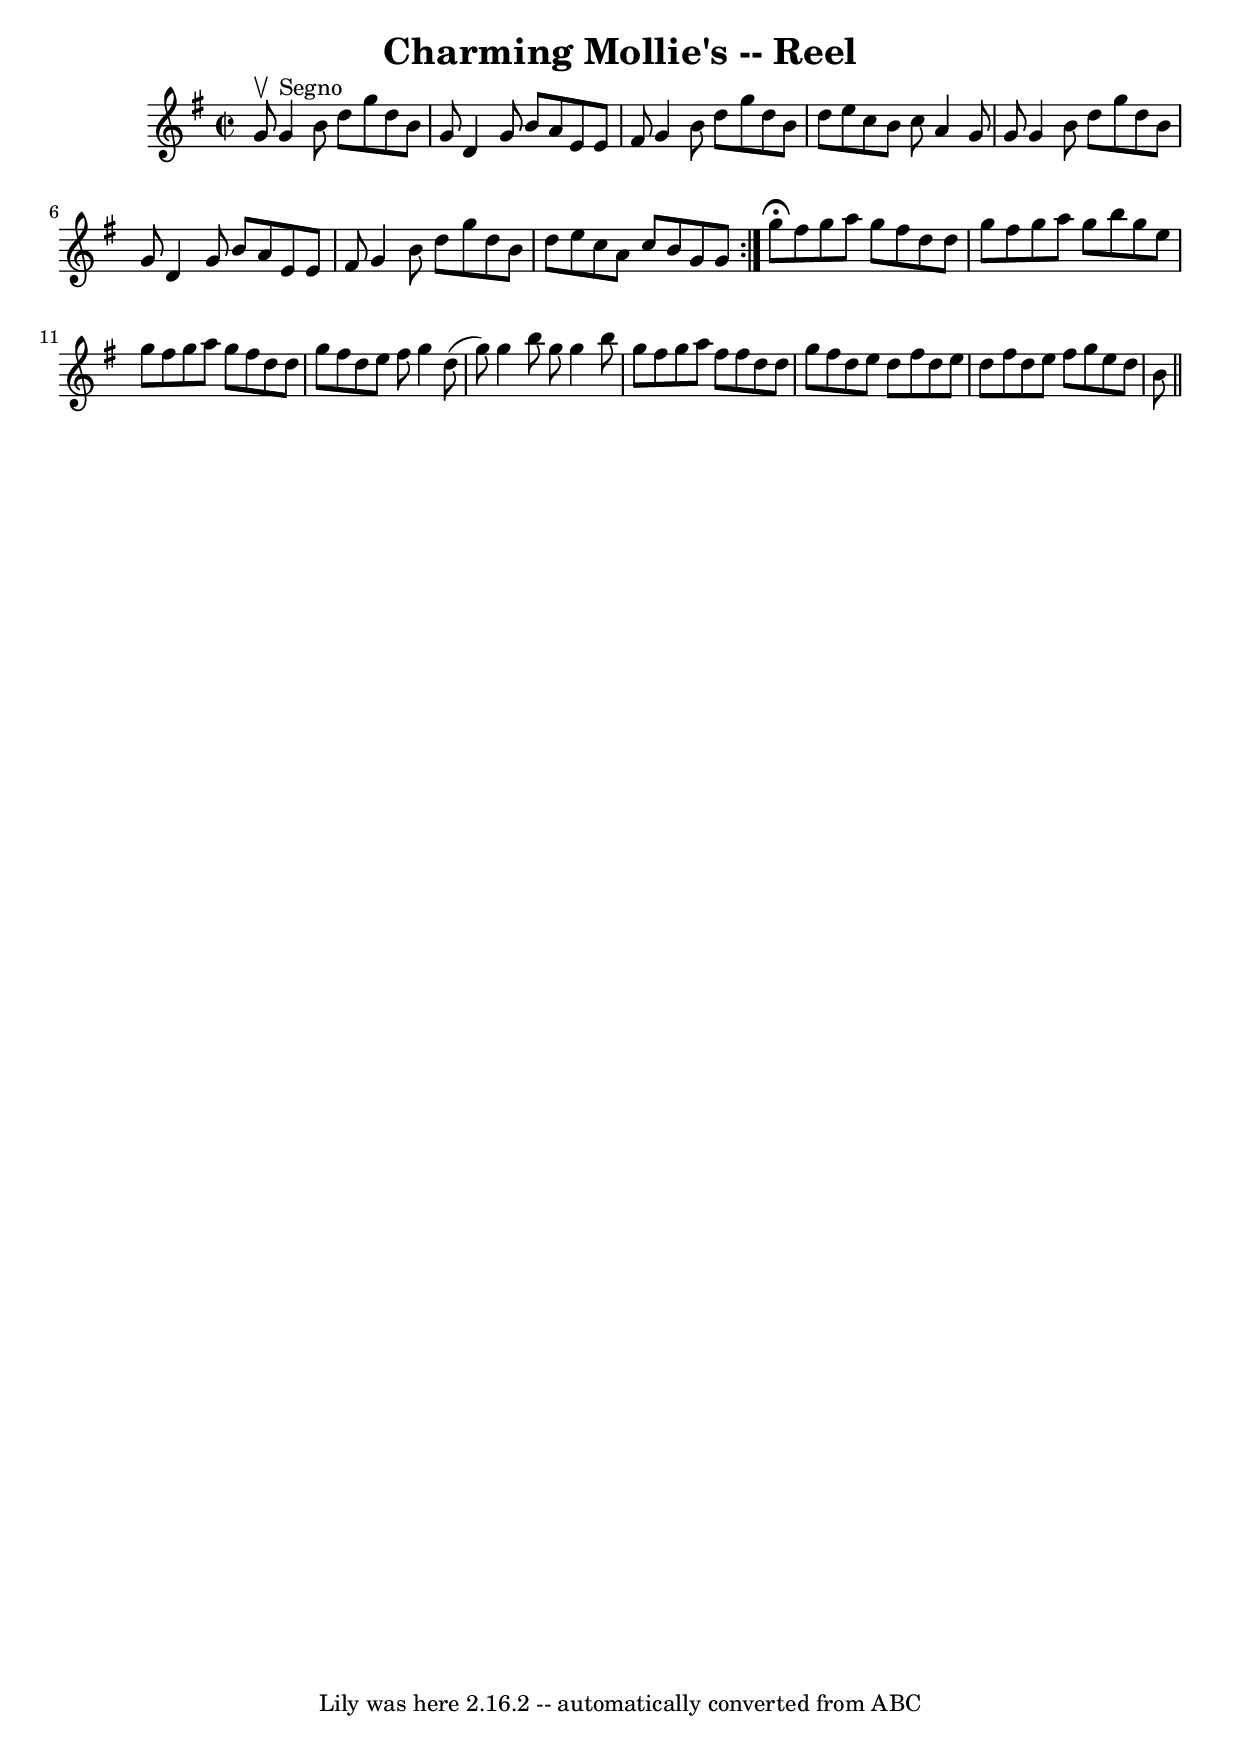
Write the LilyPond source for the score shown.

\version "2.7.40"
\include "Mammoth.ily"
\header {
	%% book = "Ryan's Mammoth Collection"
	crossRefNumber = "1"
	footnotes = ""
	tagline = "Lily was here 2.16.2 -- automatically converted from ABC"
	title = "Charming Mollie's -- Reel"
}
voicedefault =  {


\repeat volta 2 {
\override Staff.TimeSignature #'style = #'C
 \time 2/2 
\key g \major g'8^\upbow   |
 g'4^"Segno" b'8 d''8  
 g''8 d''8 b'8 g'8  |
 d'4 g'8 b'8 a'8 e'8 e'8 
 fis'8  |
 g'4 b'8 d''8 g''8 d''8 b'8 d''8  
|
 e''8 c''8 b'8 c''8 a'4 g'8 g'8  |
 g'4   
 b'8 d''8 g''8 d''8 b'8 g'8  |
 d'4 g'8 b'8 a'8 
 e'8 e'8 fis'8  |
 g'4 b'8 d''8 g''8 d''8 b'8    
d''8  |
 e''8 c''8 a'8 c''8 b'8 g'8 g'8    } g''8 
^\fermata |
 fis''8 g''8 a''8 g''8 fis''8 d''8 d''8   
 g''8  |
 fis''8 g''8 a''8 g''8 b''8 g''8 e''8    
g''8  |
 fis''8 g''8 a''8 g''8 fis''8 d''8 d''8    
g''8  |
 fis''8 d''8 e''8 fis''8 g''4 d''8 (g''8) 
|
 g''4 b''8 g''8 g''4 b''8 g''8  |
 fis''8    
g''8 a''8 fis''8 fis''8 d''8 d''8 g''8  |
 fis''8    
d''8 e''8 d''8 fis''8 d''8 e''8 d''8  |
 fis''8    
d''8 e''8 fis''8 g''8 e''8 d''8 b'8    \bar "||"   
}

\score{
    <<

	\context Staff="default"
	{
	    \voicedefault 
	}

    >>
	\layout {
	}
	\midi {}
}
